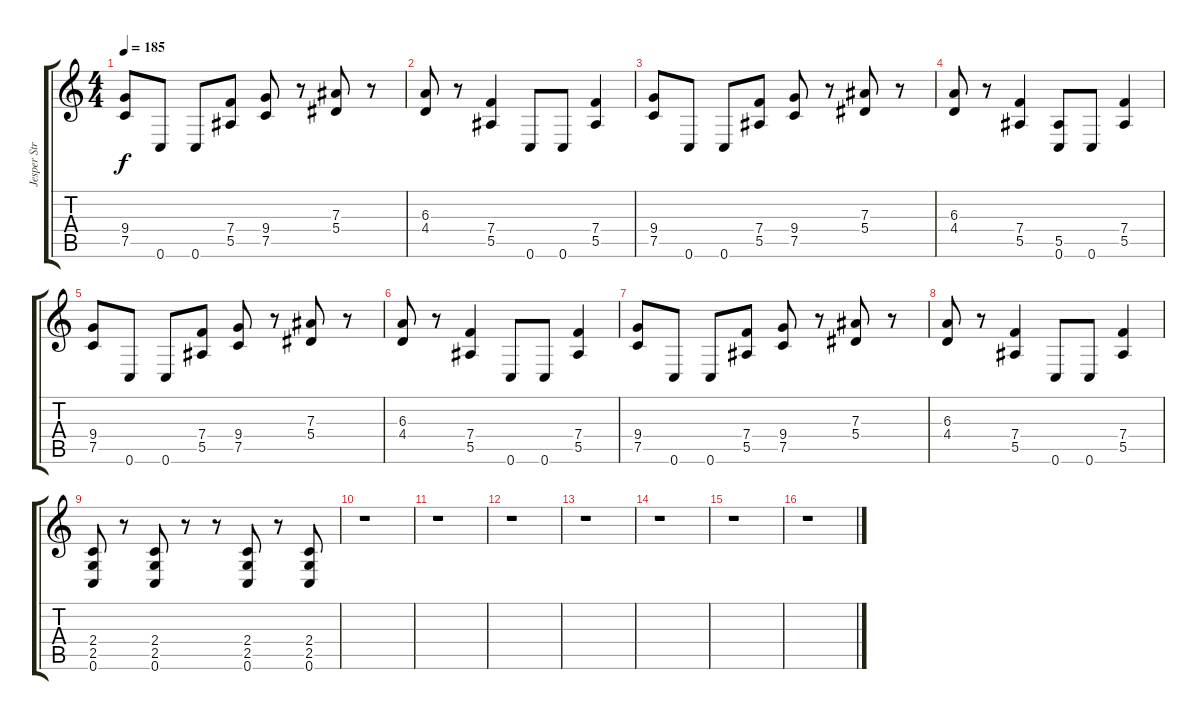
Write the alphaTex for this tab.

\track ("Jesper Strömblad" "Jesper Str") {instrument distortionguitar}
\staff {score tabs}
\tuning (C4 G3 Eb3 Bb2 F2 C2) {hide}
\ts (4 4)
\tempo 185
\clef g2
\ks c
(9.4 7.5).8{dy f} 0.6.8 0.6.8 (7.4 5.5).8 (9.4 7.5).8 r.8 (7.3 5.4).8 r.8 |
(6.3 4.4).8 r.8 (7.4 5.5).4 0.6.8 0.6.8 (7.4 5.5).4 |
(9.4 7.5).8 0.6.8 0.6.8 (7.4 5.5).8 (9.4 7.5).8 r.8 (7.3 5.4).8 r.8 |
(6.3 4.4).8 r.8 (7.4 5.5).4 (5.5 0.6).8 0.6.8 (7.4 5.5).4 |
(9.4 7.5).8 0.6.8 0.6.8 (7.4 5.5).8 (9.4 7.5).8 r.8 (7.3 5.4).8 r.8 |
(6.3 4.4).8 r.8 (7.4 5.5).4 0.6.8 0.6.8 (7.4 5.5).4 |
(9.4 7.5).8 0.6.8 0.6.8 (7.4 5.5).8 (9.4 7.5).8 r.8 (7.3 5.4).8 r.8 |
(6.3 4.4).8 r.8 (7.4 5.5).4 0.6.8 0.6.8 (7.4 5.5).4 |
(2.4 2.5 0.6).8{volume 13} r.8 (2.4 2.5 0.6).8 r.8 r.8 (2.4 2.5 0.6).8 r.8 (2.4 2.5 0.6).8 |
r.1 |
r.1 |
r.1 |
r.1 |
r.1 |
r.1 |
r.1
